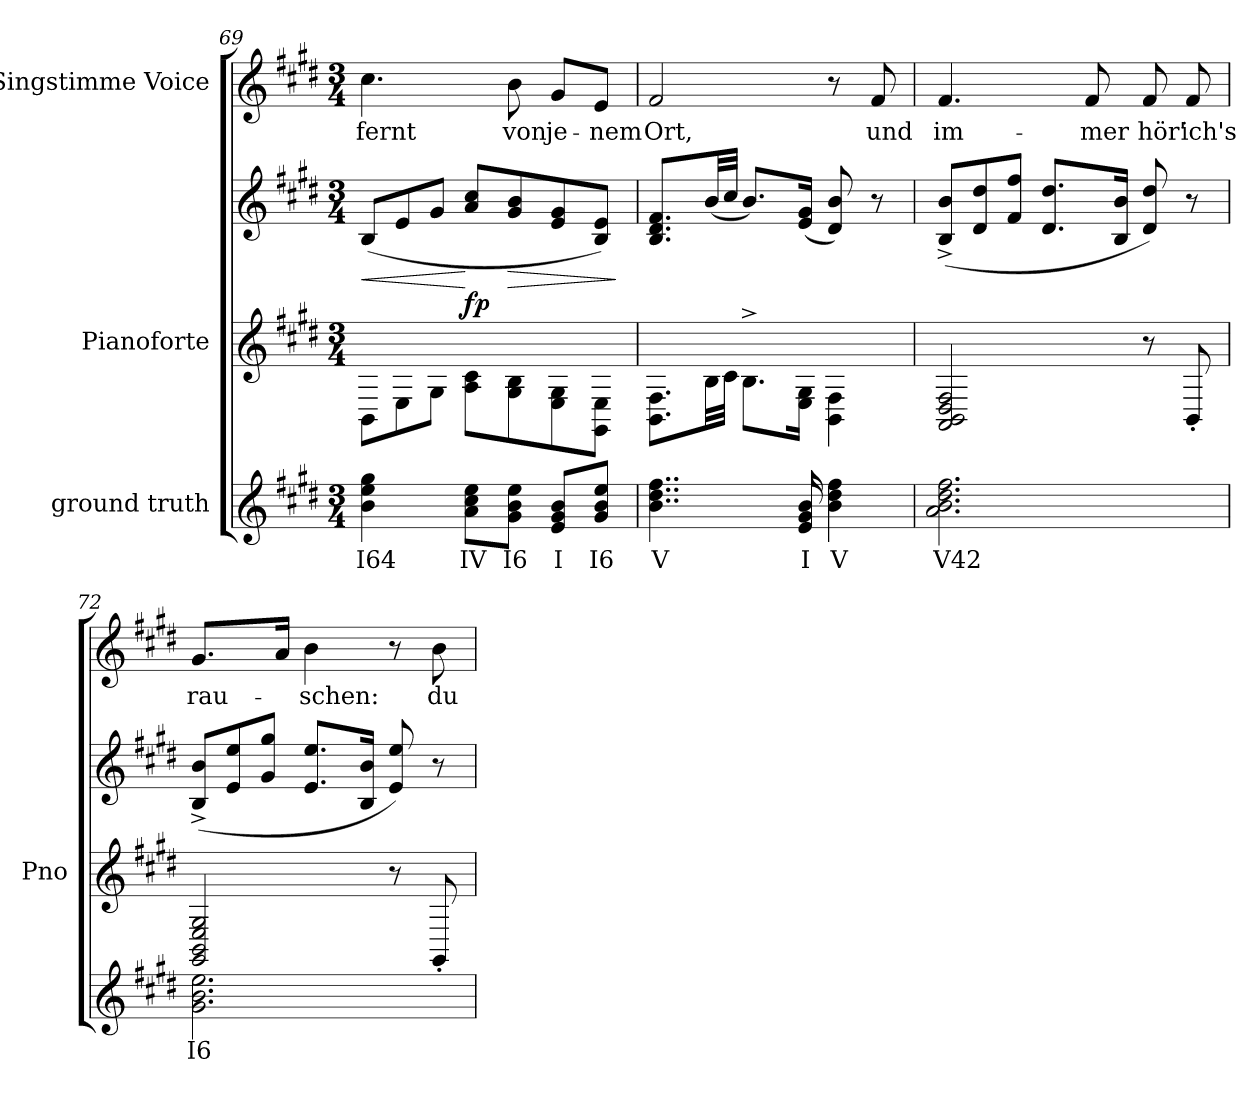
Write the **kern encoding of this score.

**kern	**text	**kern	**kern	**dynam	**kern	**text
*part3	*part3	*part2	*part2	*part2	*part1	*part1
*staff4	*staff4	*staff3	*staff2	*staff2/3	*staff1	*staff1
*I"ground truth	*	*I"Pianoforte	*	*	*I"Singstimme Voice	*
*	*	*I'Pno	*	*	*	*
*	*	*clefG2	*clefG2	*	*clefG2	*
*k[f#c#g#d#]	*	*k[f#c#g#d#]	*k[f#c#g#d#]	*	*k[f#c#g#d#]	*
*M3/4	*	*M3/4	*M3/4	*	*M3/4	*
=69	=69	=69	=69	=69	=69	=69
*	*	*Xtuplet	*Xtuplet	*	*	*
!	!	!	!	!LO:HP:b	!	!
!	!	!	!	!	!	!LO:LY:b
4b 4ee 4gg#	I64	12BB\L	(<12B/L	<	4.cc#\	-fernt
.	.	12E\	12e/	.	.	.
.	.	12G#\J	12g#/J	.	.	.
!	!	!	!	!LO:DY:n=1:a=2	!	!
8a 8cc# 8eeL	IV	8A\ 8c#\L	8a/ 8cc#/L	[ fp	.	.
!	!	!	!	!LO:HP:b	!	!
!	!	!	!	!	!	!LO:LY:b
8g# 8b 8eeJ	I6	8G#\ 8B\	8g#/ 8b/	>	8b\	von
!	!	!	!	!	!	!LO:LY:b
8e 8g# 8bL	I	8E\ 8G#\	8e/ 8g#/	.	8g#/L	je-
!	!	!	!	!	!	!LO:LY:b
8g# 8b 8eeJ	I6	8GG#\ 8E\J	8B/ 8e/J)	.	8e/J	-nem
.	.	.	.	]	.	.
=70	=70	=70	=70	=70	=70	=70
!	!	!	!	!	!	!LO:LY:b
4..b 4..dd# 4..ff#	V	8.BB\ 8.F#\L	8.B/ 8.d#/ 8.f#/L	.	2f#/	Ort,
.	.	32B\LL	(<32b/LL	.	.	.
.	.	32c#\JJJ	32cc#/JJJ	.	.	.
.	.	8.B^\L	8.b/L)	.	.	.
16e 16g# 16b	I	16E\ 16G#\Jk	(<16e/ 16g#/Jk	.	.	.
4b 4dd# 4ff#	V	4BB\ 4F#\	8d#/ 8b/)	.	8r	.
!	!	!	!	!	!	!LO:LY:b
.	.	.	8r	.	8f#/	und
=71	=71	=71	=71	=71	=71	=71
!	!	!	!	!	!	!LO:LY:b
2.a 2.b 2.dd# 2.ff#	V42	2AA/ 2BB/ 2D#/ 2F#/	(<12B/^ 12b/^L	.	4.f#/	im-
.	.	.	12d#/ 12dd#/	.	.	.
.	.	.	12f#/ 12ff#/J	.	.	.
.	.	.	8.d#/ 8.dd#/L	.	.	.
!	!	!	!	!	!	!LO:LY:b
.	.	.	.	.	8f#/	-mer
.	.	.	16B/ 16b/Jk	.	.	.
!	!	!	!	!	!	!LO:LY:b
.	.	8r	8d#/ 8dd#/)	.	8f#/	hör'
!	!	!	!	!	!	!LO:LY:b
.	.	8BB'/	8r	.	8f#/	ich's
=72	=72	=72	=72	=72	=72	=72
!	!	!	!	!	!	!LO:LY:b
2.g# 2.b 2.ee	I6	2GG#/ 2BB/ 2E/ 2G#/	(<12B/^ 12b/^L	.	8.g#/L	rau-
.	.	.	12e/ 12ee/	.	.	.
.	.	.	12g#/ 12gg#/J	.	.	.
.	.	.	.	.	16a/Jk	.
!	!	!	!	!	!	!LO:LY:b
.	.	.	8.e/ 8.ee/L	.	4b\	-schen:
.	.	.	16B/ 16b/Jk	.	.	.
.	.	8r	8e/ 8ee/)	.	8r	.
!	!	!	!	!	!	!LO:LY:b
.	.	8GG#'/	8r	.	8b\	du
=	=	=	=	=	=	=
*-	*-	*-	*-	*-	*-	*-
